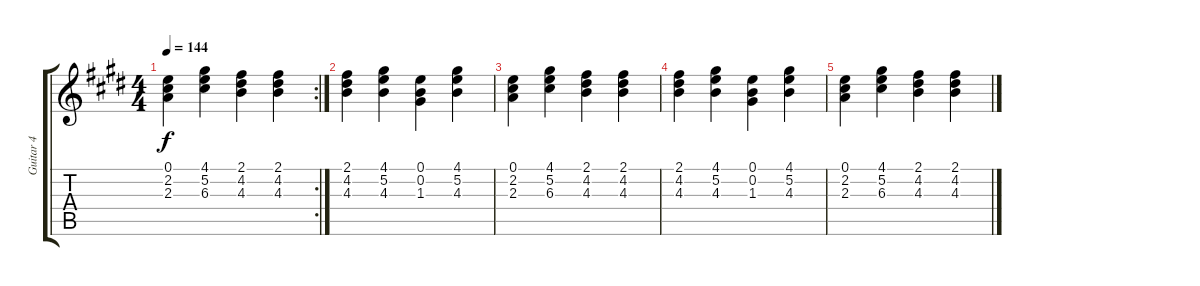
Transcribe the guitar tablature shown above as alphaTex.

\track ("Guitar 4" "Guitar 4") {instrument acousticguitarnylon}
\staff {score tabs}
\tuning (E4 B3 G3 D3 A2 E2) {hide}
\rc 2
\ts (4 4)
\tempo 144
\clef g2
\ks e
(0.1 2.2 2.3).4{dy f} (4.1 5.2 6.3).4 (2.1 4.2 4.3).4 (2.1 4.2 4.3).4 |
(2.1 4.2 4.3).4 (4.1 5.2 4.3).4 (0.1 0.2 1.3).4 (4.1 5.2 4.3).4 |
(0.1 2.2 2.3).4 (4.1 5.2 6.3).4 (2.1 4.2 4.3).4 (2.1 4.2 4.3).4 |
(2.1 4.2 4.3).4 (4.1 5.2 4.3).4 (0.1 0.2 1.3).4 (4.1 5.2 4.3).4 |
(0.1 2.2 2.3).4 (4.1 5.2 6.3).4 (2.1 4.2 4.3).4 (2.1 4.2 4.3).4
